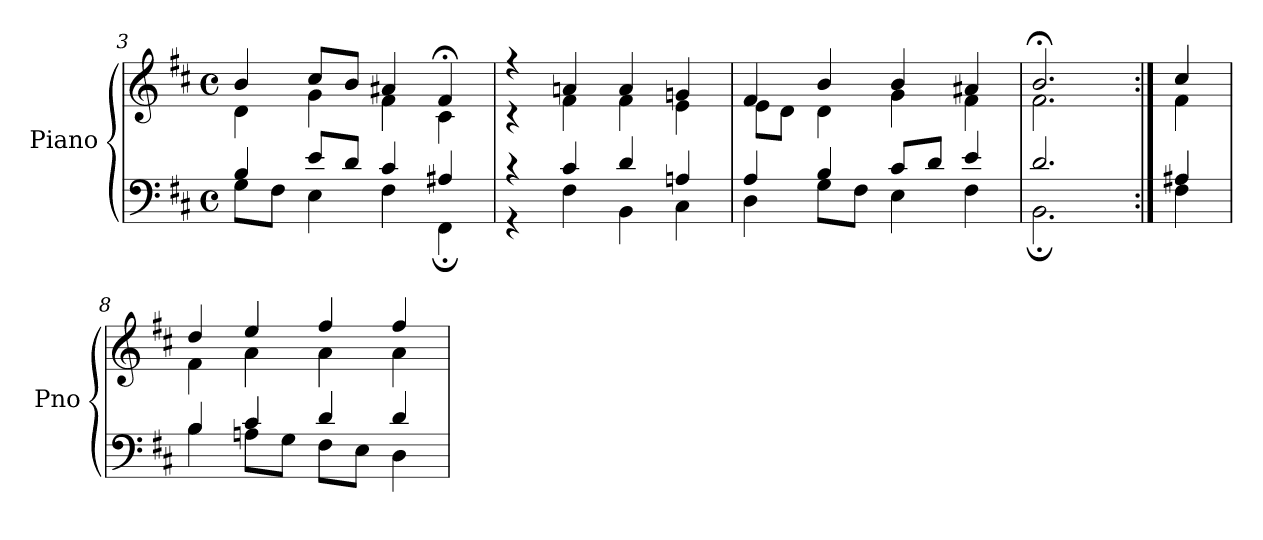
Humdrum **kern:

**kern	**kern
*part1	*part1
*staff2	*staff1
*I"Piano	*
*I'Pno	*
*clefF4	*clefG2
*k[f#c#]	*k[f#c#]
*M4/4	*M4/4
*met(c)	*met(c)
=3	=3
*^	*^
4B/	8G\L	4b/	4d\
.	8F#\J	.	.
8e/L	4E\	8cc#/L	4g\
8d/J	.	8b/J	.
4c#/	4F#\	4a#X/	4f#\
4A#X/	4FF#;\	4f#;</	4c#\
=4	=4	=4	=4
4r	4r	4r	4r
4c#/	4F#\	4an/	4f#\
4d/	4BB\	4a/	4f#\
4An/	4C#\	4gn/	4e\
=5	=5	=5	=5
4A/	4D\	4f#/	8e\L
.	.	.	8d\J
4B/	8G\L	4b/	4d\
.	8F#\J	.	.
8c#/L	4E\	4b/	4g\
8d/J	.	.	.
4e/	4F#\	4a#X/	4f#\
=6	=6	=6	=6
2.d/	2.BB;\	2.b;</	2.f#\
=7:|!	=7:|!	=7:|!	=7:|!
4A#X/	4F#\	4cc#/	4f#\
=8	=8	=8	=8
4B/	4B\	4dd/	4f#\
4c#/	8An\L	4ee/	4a\
.	8G\J	.	.
4d/	8F#\L	4ff#/	4a\
.	8E\J	.	.
4d/	4D\	4ff#/	4a\
*v	*v	*	*
*	*v	*v
=	=
*-	*-
